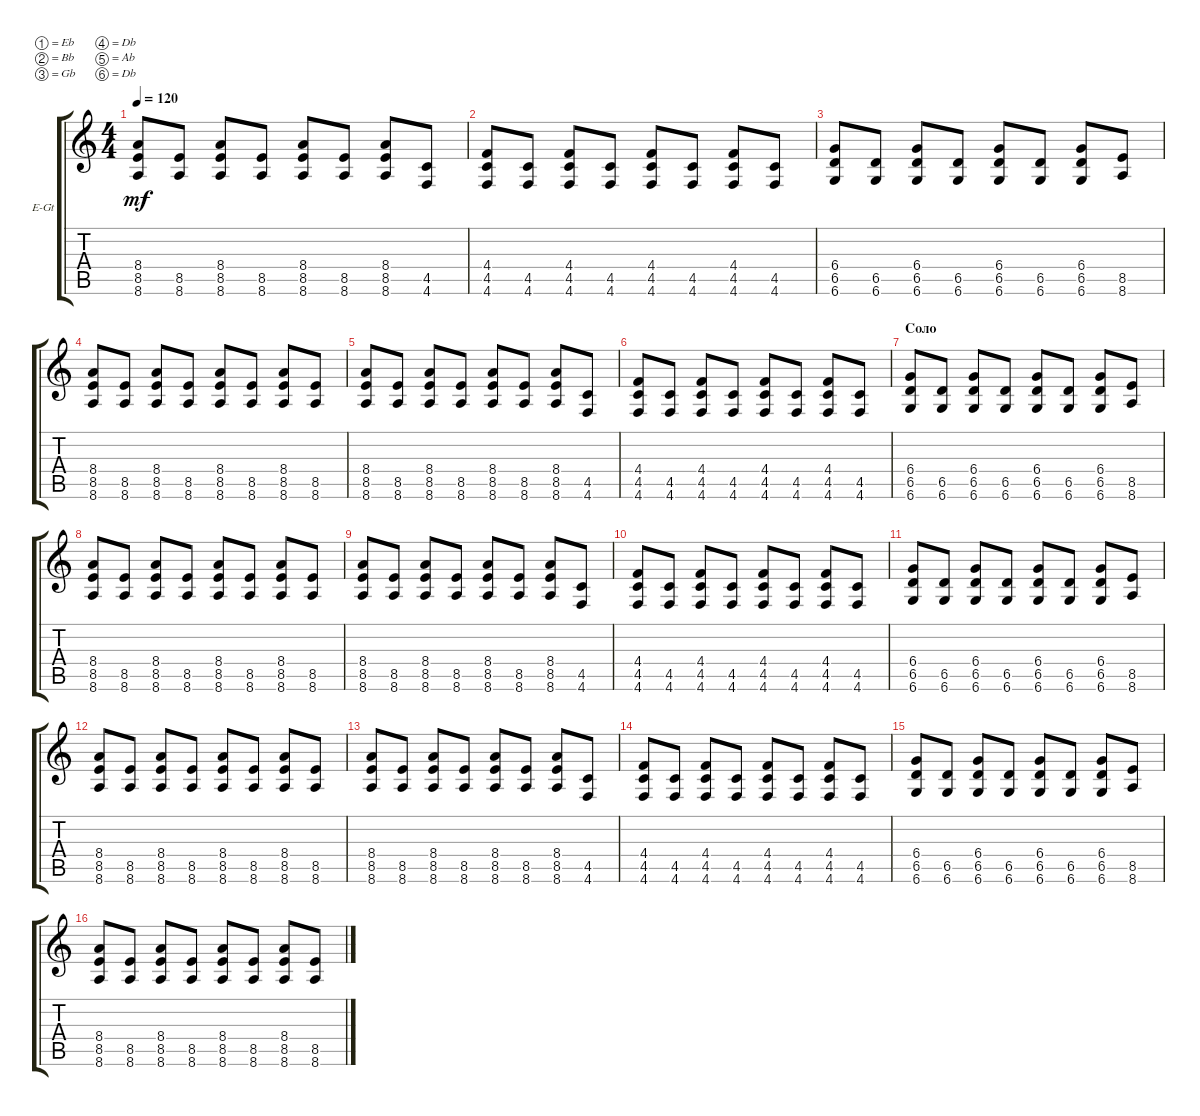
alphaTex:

\defaultSystemsLayout 4
\bracketExtendMode groupsimilarinstruments
\firstSystemTrackNameOrientation horizontal
\otherSystemsTrackNameOrientation horizontal
\track ("Electric Guitar" "E-Gt") {instrument overdrivenguitar}
\staff {score tabs}
\tuning (Eb4 Bb3 Gb3 Db3 Ab2 Db2)
\ts (4 4)
\tempo 120
\clef g2
\ks c
(8.6 8.5 8.4).8{dy mf} (8.6 8.5).8 (8.6 8.5 8.4).8 (8.6 8.5).8 (8.6 8.5 8.4).8 (8.6 8.5).8 (8.6 8.5 8.4).8 (4.6 4.5).8 |
(4.6 4.4 4.5).8 (4.6 4.5).8 (4.6 4.4 4.5).8 (4.6 4.5).8 (4.6 4.4 4.5).8 (4.6 4.5).8 (4.6 4.4 4.5).8 (4.6 4.5).8 |
(6.6 6.5 6.4).8 (6.6 6.5).8 (6.6 6.5 6.4).8 (6.6 6.5).8 (6.6 6.5 6.4).8 (6.6 6.5).8 (6.6 6.5 6.4).8 (8.6 8.5).8 |
(8.6 8.5 8.4).8 (8.6 8.5).8 (8.6 8.5 8.4).8 (8.6 8.5).8 (8.6 8.5 8.4).8 (8.6 8.5).8 (8.6 8.5 8.4).8 (8.6 8.5).8 |
(8.6 8.5 8.4).8 (8.6 8.5).8 (8.6 8.5 8.4).8 (8.6 8.5).8 (8.6 8.5 8.4).8 (8.6 8.5).8 (8.6 8.5 8.4).8 (4.6 4.5).8 |
(4.6 4.4 4.5).8 (4.6 4.5).8 (4.6 4.4 4.5).8 (4.6 4.5).8 (4.6 4.4 4.5).8 (4.6 4.5).8 (4.6 4.4 4.5).8 (4.6 4.5).8 |
\section ("" "Соло")
(6.6 6.5 6.4).8 (6.6 6.5).8 (6.6 6.5 6.4).8 (6.6 6.5).8 (6.6 6.5 6.4).8 (6.6 6.5).8 (6.6 6.5 6.4).8 (8.6 8.5).8 |
(8.6 8.5 8.4).8 (8.6 8.5).8 (8.6 8.5 8.4).8 (8.6 8.5).8 (8.6 8.5 8.4).8 (8.6 8.5).8 (8.6 8.5 8.4).8 (8.6 8.5).8 |
(8.6 8.5 8.4).8 (8.6 8.5).8 (8.6 8.5 8.4).8 (8.6 8.5).8 (8.6 8.5 8.4).8 (8.6 8.5).8 (8.6 8.5 8.4).8 (4.6 4.5).8 |
(4.6 4.4 4.5).8 (4.6 4.5).8 (4.6 4.4 4.5).8 (4.6 4.5).8 (4.6 4.4 4.5).8 (4.6 4.5).8 (4.6 4.4 4.5).8 (4.6 4.5).8 |
(6.6 6.5 6.4).8 (6.6 6.5).8 (6.6 6.5 6.4).8 (6.6 6.5).8 (6.6 6.5 6.4).8 (6.6 6.5).8 (6.6 6.5 6.4).8 (8.6 8.5).8 |
(8.6 8.5 8.4).8 (8.6 8.5).8 (8.6 8.5 8.4).8 (8.6 8.5).8 (8.6 8.5 8.4).8 (8.6 8.5).8 (8.6 8.5 8.4).8 (8.6 8.5).8 |
(8.6 8.5 8.4).8 (8.6 8.5).8 (8.6 8.5 8.4).8 (8.6 8.5).8 (8.6 8.5 8.4).8 (8.6 8.5).8 (8.6 8.5 8.4).8 (4.6 4.5).8 |
(4.6 4.4 4.5).8 (4.6 4.5).8 (4.6 4.4 4.5).8 (4.6 4.5).8 (4.6 4.4 4.5).8 (4.6 4.5).8 (4.6 4.4 4.5).8 (4.6 4.5).8 |
(6.6 6.5 6.4).8 (6.6 6.5).8 (6.6 6.5 6.4).8 (6.6 6.5).8 (6.6 6.5 6.4).8 (6.6 6.5).8 (6.6 6.5 6.4).8 (8.6 8.5).8 |
(8.6 8.5 8.4).8 (8.6 8.5).8 (8.6 8.5 8.4).8 (8.6 8.5).8 (8.6 8.5 8.4).8 (8.6 8.5).8 (8.6 8.5 8.4).8 (8.6 8.5).8
